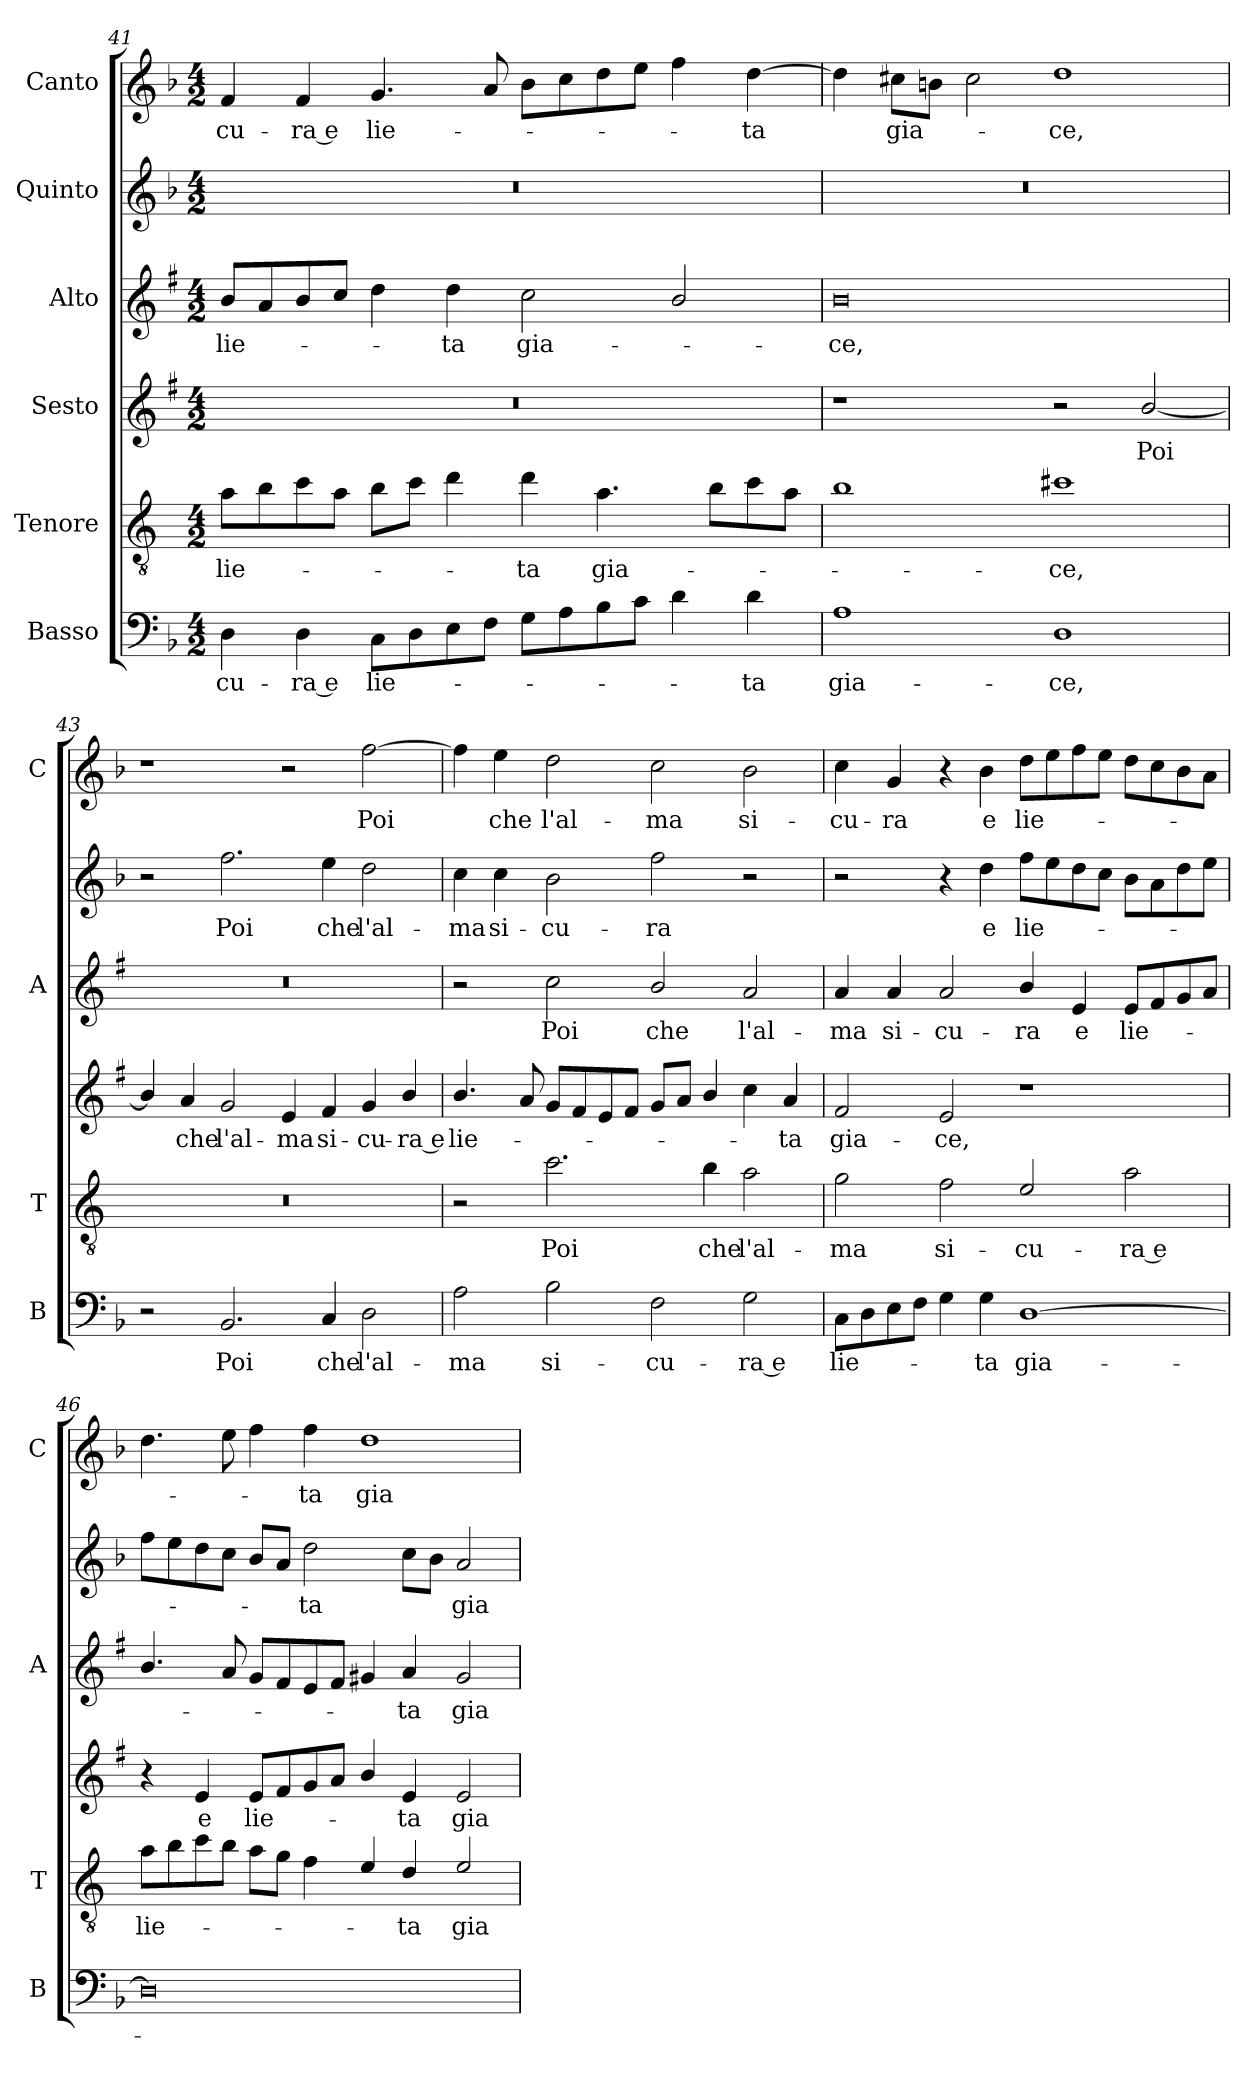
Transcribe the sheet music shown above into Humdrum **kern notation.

**kern	**text	**kern	**text	**kern	**text	**kern	**text	**kern	**text	**kern	**text
*part6	*part6	*part5	*part5	*part4	*part4	*part3	*part3	*part2	*part2	*part1	*part1
*staff6	*staff6	*staff5	*staff5	*staff4	*staff4	*staff3	*staff3	*staff2	*staff2	*staff1	*staff1
*I"Basso	*	*I"Tenore	*	*I"Sesto	*	*I"Alto	*	*I"Quinto	*	*I"Canto	*
*I'B	*	*I'T	*	*	*	*I'A	*	*	*	*I'C	*
!!LO:PB:g=z
*clefF4	*	*clefGv2	*	*clefG2	*	*clefG2	*	*clefG2	*	*clefG2	*
*	*	*ITrd4c7	*	*ITrd1c2	*	*ITrd1c2	*	*	*	*	*
*k[b-]	*	*k[b-]	*	*k[b-]	*	*k[b-]	*	*k[b-]	*	*k[b-]	*
*F:	*	*F:	*	*F:	*	*F:	*	*F:	*	*F:	*
*M4/2	*	*M4/2	*	*M4/2	*	*M4/2	*	*M4/2	*	*M4/2	*
=41	=41	=41	=41	=41	=41	=41	=41	=41	=41	=41	=41
!	!LO:LY:b	!	!LO:LY:b	!	!	!	!LO:LY:b	!	!	!	!LO:LY:b
4D\	-cu-	8d\L	lie-	0r	.	8a/L	lie-	0r	.	4f/	-cu-
.	.	8e\	.	.	.	8g/	.	.	.	.	.
!	!LO:LY:b	!	!	!	!	!	!	!	!	!	!LO:LY:b
4D\	-ra e	8f\	.	.	.	8a/	.	.	.	4f/	-ra e
.	.	8d\J	.	.	.	8b-/J	.	.	.	.	.
!	!LO:LY:b	!	!	!	!	!	!	!	!	!	!LO:LY:b
8C\L	lie-	8e\L	.	.	.	4cc\	.	.	.	4.g/	lie-
8D\	.	8f\J	.	.	.	.	.	.	.	.	.
!	!	!	!	!	!	!	!LO:LY:b	!	!	!	!
8E\	.	4g\	.	.	.	4cc\	-ta	.	.	.	.
8F\J	.	.	.	.	.	.	.	.	.	8a/	.
!	!	!	!LO:LY:b	!	!	!	!LO:LY:b	!	!	!	!
8G\L	.	4g\	-ta	.	.	2b-\	gia-	.	.	8b-\L	.
8A\	.	.	.	.	.	.	.	.	.	8cc\	.
!	!	!	!LO:LY:b	!	!	!	!	!	!	!	!
8B-\	.	4.d\	gia-	.	.	.	.	.	.	8dd\	.
8c\J	.	.	.	.	.	.	.	.	.	8ee\J	.
4d\	.	.	.	.	.	2a/	.	.	.	4ff\	.
.	.	8e\L	.	.	.	.	.	.	.	.	.
!	!LO:LY:b	!	!	!	!	!	!	!	!	!	!LO:LY:b
4d\	-ta	8f\	.	.	.	.	.	.	.	[4dd\	-ta
.	.	8d\J	.	.	.	.	.	.	.	.	.
=42	=42	=42	=42	=42	=42	=42	=42	=42	=42	=42	=42
!	!LO:LY:b	!	!	!	!	!	!LO:LY:b	!	!	!	!
1A	gia-	1e	.	1r	.	0a	-ce,	0r	.	4dd\]	.
!	!	!	!	!	!	!	!	!	!	!	!LO:LY:b
.	.	.	.	.	.	.	.	.	.	8cc#X\L	gia-
.	.	.	.	.	.	.	.	.	.	8bn\J	.
.	.	.	.	.	.	.	.	.	.	2cc#\	.
!	!LO:LY:b	!	!LO:LY:b	!	!	!	!	!	!	!	!LO:LY:b
1D	-ce,	1f#X	-ce,	2r	.	.	.	.	.	1dd	-ce,
!	!	!	!	!	!LO:LY:b	!	!	!	!	!	!
.	.	.	.	[2a/	Poi	.	.	.	.	.	.
=43	=43	=43	=43	=43	=43	=43	=43	=43	=43	=43	=43
2r	.	0r	.	4a/]	.	0r	.	2r	.	1r	.
!	!	!	!	!	!LO:LY:b	!	!	!	!	!	!
.	.	.	.	4g/	che	.	.	.	.	.	.
!	!LO:LY:b	!	!	!	!LO:LY:b	!	!	!	!LO:LY:b	!	!
2.BB-/	Poi	.	.	2f/	l'al-	.	.	2.ff\	Poi	.	.
!	!	!	!	!	!LO:LY:b	!	!	!	!	!	!
.	.	.	.	4d/	-ma	.	.	.	.	2r	.
!	!LO:LY:b	!	!	!	!LO:LY:b	!	!	!	!LO:LY:b	!	!
4C/	che	.	.	4e/	si-	.	.	4ee\	che	.	.
!	!LO:LY:b	!	!	!	!LO:LY:b	!	!	!	!LO:LY:b	!	!LO:LY:b
2D\	l'al-	.	.	4f/	-cu-	.	.	2dd\	l'al-	[2ff\	Poi
!	!	!	!	!	!LO:LY:b	!	!	!	!	!	!
.	.	.	.	4a/	-ra e	.	.	.	.	.	.
=44	=44	=44	=44	=44	=44	=44	=44	=44	=44	=44	=44
!	!LO:LY:b	!	!	!	!LO:LY:b	!	!	!	!LO:LY:b	!	!
2A\	-ma	2r	.	4.a/	lie-	2r	.	4cc\	-ma	4ff\]	.
!	!	!	!	!	!	!	!	!	!LO:LY:b	!	!LO:LY:b
.	.	.	.	.	.	.	.	4cc\	si-	4ee\	che
.	.	.	.	8g/	.	.	.	.	.	.	.
!	!LO:LY:b	!	!LO:LY:b	!	!	!	!LO:LY:b	!	!LO:LY:b	!	!LO:LY:b
2B-\	si-	2.f\	Poi	8f/L	.	2b-\	Poi	2b-\	-cu-	2dd\	l'al-
.	.	.	.	8e/	.	.	.	.	.	.	.
.	.	.	.	8d/	.	.	.	.	.	.	.
.	.	.	.	8e/J	.	.	.	.	.	.	.
!	!LO:LY:b	!	!	!	!	!	!LO:LY:b	!	!LO:LY:b	!	!LO:LY:b
2F\	-cu-	.	.	8f/L	.	2a/	che	2ff\	-ra	2cc\	-ma
.	.	.	.	8g/J	.	.	.	.	.	.	.
!	!	!	!LO:LY:b	!	!	!	!	!	!	!	!
.	.	4e\	che	4a/	.	.	.	.	.	.	.
!	!LO:LY:b	!	!LO:LY:b	!	!	!	!LO:LY:b	!	!	!	!LO:LY:b
2G\	-ra e	2d\	l'al-	4b-\	.	2g/	l'al-	2r	.	2b-\	si-
!	!	!	!	!	!LO:LY:b	!	!	!	!	!	!
.	.	.	.	4g/	-ta	.	.	.	.	.	.
!!LO:LB:g=z
=45	=45	=45	=45	=45	=45	=45	=45	=45	=45	=45	=45
!	!LO:LY:b	!	!LO:LY:b	!	!LO:LY:b	!	!LO:LY:b	!	!	!	!LO:LY:b
8C\L	lie-	2c\	-ma	2e/	gia-	4g/	-ma	2r	.	4cc\	-cu-
8D\	.	.	.	.	.	.	.	.	.	.	.
!	!	!	!	!	!	!	!LO:LY:b	!	!	!	!LO:LY:b
8E\	.	.	.	.	.	4g/	si-	.	.	4g/	-ra
8F\J	.	.	.	.	.	.	.	.	.	.	.
!	!	!	!LO:LY:b	!	!LO:LY:b	!	!LO:LY:b	!	!	!	!
4G\	.	2B-\	si-	2d/	-ce,	2g/	-cu-	4r	.	4r	.
!	!LO:LY:b	!	!	!	!	!	!	!	!LO:LY:b	!	!LO:LY:b
4G\	-ta	.	.	.	.	.	.	4dd\	e	4b-\	e
!	!LO:LY:b	!	!LO:LY:b	!	!	!	!LO:LY:b	!	!LO:LY:b	!	!LO:LY:b
[1D	gia-	2A/	-cu-	1r	.	4a/	-ra	8ff\L	lie-	8dd\L	lie-
.	.	.	.	.	.	.	.	8ee\	.	8ee\	.
!	!	!	!	!	!	!	!LO:LY:b	!	!	!	!
.	.	.	.	.	.	4d/	e	8dd\	.	8ff\	.
.	.	.	.	.	.	.	.	8cc\J	.	8ee\J	.
!	!	!	!LO:LY:b	!	!	!	!LO:LY:b	!	!	!	!
.	.	2d\	-ra e	.	.	8d/L	lie-	8b-\L	.	8dd\L	.
.	.	.	.	.	.	8e/	.	8a\	.	8cc\	.
.	.	.	.	.	.	8f/	.	8dd\	.	8b-\	.
.	.	.	.	.	.	8g/J	.	8ee\J	.	8a\J	.
=46	=46	=46	=46	=46	=46	=46	=46	=46	=46	=46	=46
!	!	!	!LO:LY:b	!	!	!	!	!	!	!	!
0D]	.	8d\L	lie-	4r	.	4.a/	.	8ff\L	.	4.dd\	.
.	.	8e\	.	.	.	.	.	8ee\	.	.	.
!	!	!	!	!	!LO:LY:b	!	!	!	!	!	!
.	.	8f\	.	4d/	e	.	.	8dd\	.	.	.
.	.	8e\J	.	.	.	8g/	.	8cc\J	.	8ee\	.
!	!	!	!	!	!LO:LY:b	!	!	!	!	!	!
.	.	8d\L	.	8d/L	lie-	8f/L	.	8b-/L	.	4ff\	.
.	.	8c\J	.	8e/	.	8e/	.	8a/J	.	.	.
!	!	!	!	!	!	!	!	!	!LO:LY:b	!	!LO:LY:b
.	.	4B-\	.	8f/	.	8d/	.	2dd\	-ta	4ff\	-ta
.	.	.	.	8g/J	.	8e/J	.	.	.	.	.
!	!	!	!	!	!	!	!	!	!	!	!LO:LY:b
.	.	4A/	.	4a/	.	4f#X/	.	.	.	1dd	gia-
!	!	!	!LO:LY:b	!	!LO:LY:b	!	!LO:LY:b	!	!	!	!
.	.	4G/	-ta	4d/	-ta	4g/	-ta	8cc\L	.	.	.
.	.	.	.	.	.	.	.	8b-\J	.	.	.
!	!	!	!LO:LY:b	!	!LO:LY:b	!	!LO:LY:b	!	!LO:LY:b	!	!
.	.	2A/	gia-	2d/	gia-	2f#/	gia-	2a/	gia-	.	.
=	=	=	=	=	=	=	=	=	=	=	=
*-	*-	*-	*-	*-	*-	*-	*-	*-	*-	*-	*-
